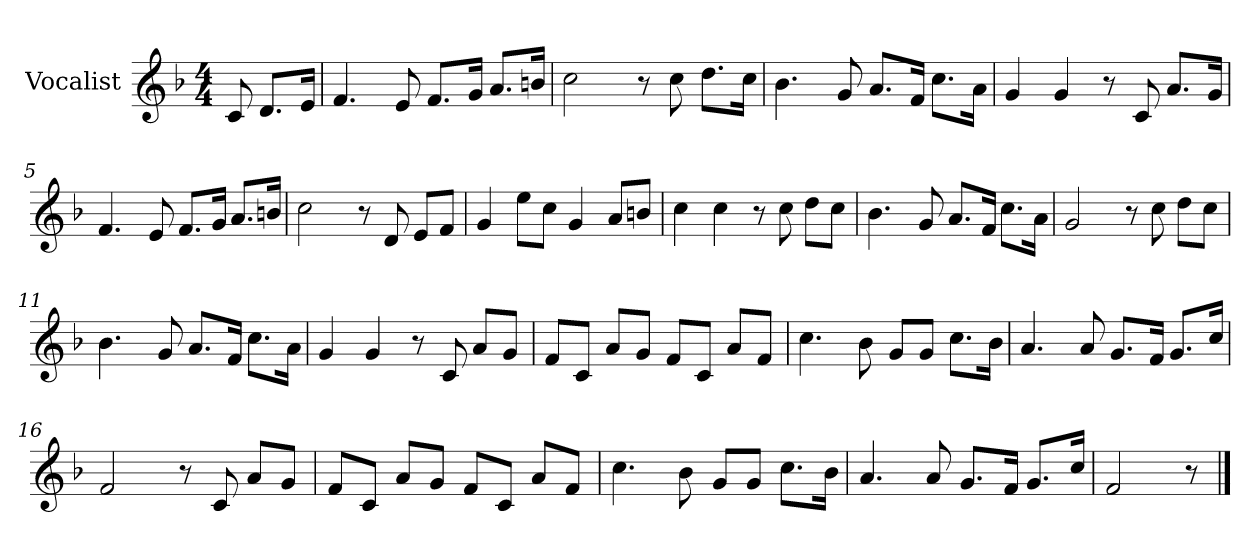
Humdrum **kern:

**kern
*part1
*staff1
*I"Vocalist
*k[b-]
*F:
*M4/4
=
8c
8.dL
16eJk
=1
4.f
8e
8.fL
16gJk
8.aL
16bnJk
=2
2cc
8r
8cc
8.ddL
16ccJk
=3
4.b-
8g
8.aL
16fJk
8.ccL
16aJk
=4
4g
4g
8r
8c
8.aL
16gJk
=5
4.f
8e
8.fL
16gJk
8.aL
16bnJk
=6
2cc
8r
8d
8eL
8fJ
=7
4g
8eeL
8ccJ
4g
8aL
8bnJ
=8
4cc
4cc
8r
8cc
8ddL
8ccJ
=9
4.b-
8g
8.aL
16fJk
8.ccL
16aJk
=10
2g
8r
8cc
8ddL
8ccJ
=11
4.b-
8g
8.aL
16fJk
8.ccL
16aJk
=12
4g
4g
8r
8c
8aL
8gJ
=13
8fL
8cJ
8aL
8gJ
8fL
8cJ
8aL
8fJ
=14
4.cc
8b-
8gL
8gJ
8.ccL
16b-Jk
=15
4.a
8a
8.gL
16fJk
8.gL
16ccJk
=16
2f
8r
8c
8aL
8gJ
=17
8fL
8cJ
8aL
8gJ
8fL
8cJ
8aL
8fJ
=18
4.cc
8b-
8gL
8gJ
8.ccL
16b-Jk
=19
4.a
8a
8.gL
16fJk
8.gL
16ccJk
=20
2f
8r
==
*-
